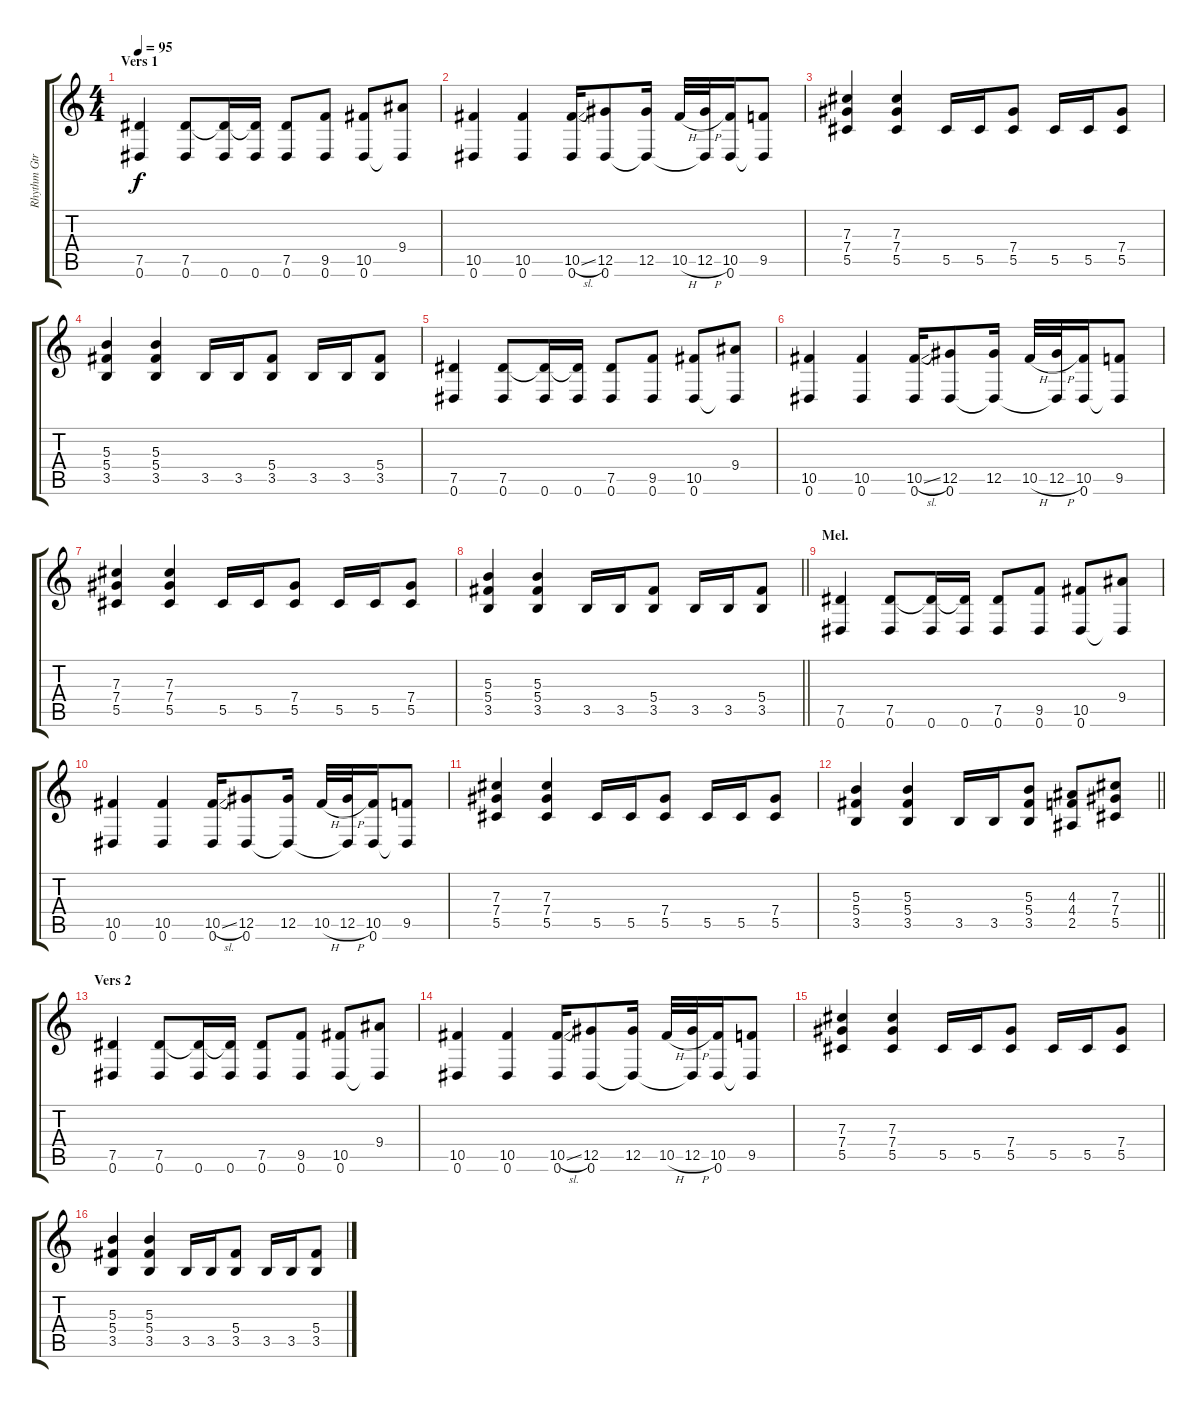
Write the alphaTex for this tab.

\track ("Rhythm Gtr. 1" "Rhythm Gtr") {instrument distortionguitar}
\staff {score tabs}
\tuning (Eb4 Bb3 Gb3 Db3 Ab2 Eb2) {hide}
\ts (4 4)
\section ("" "Vers 1")
\tempo 95
\clef g2
\ks c
(7.5 0.6).4{dy f} (7.5 0.6).8 (7.5{t} 0.6).16 (7.5{t} 0.6).16 (7.5 0.6).8 (9.5 0.6).8 (10.5 0.6).8 (9.4 0.6{t}).8 |
(10.5 0.6).4 (10.5 0.6).4 (10.5{sl} 0.6).16 (12.5 0.6).8 (12.5 0.6{t}).16 10.5{h}.32 (12.5{h} 0.6{t}).32 (10.5 0.6).16 (9.5 0.6{t}).8 |
(7.3 7.4 5.5).4 (7.3 7.4 5.5).4 5.5.16 5.5.16 (7.4 5.5).8 5.5.16 5.5.16 (7.4 5.5).8 |
(5.3 5.4 3.5).4 (5.3 5.4 3.5).4 3.5.16 3.5.16 (5.4 3.5).8 3.5.16 3.5.16 (5.4 3.5).8 |
(7.5 0.6).4 (7.5 0.6).8 (7.5{t} 0.6).16 (7.5{t} 0.6).16 (7.5 0.6).8 (9.5 0.6).8 (10.5 0.6).8 (9.4 0.6{t}).8 |
(10.5 0.6).4 (10.5 0.6).4 (10.5{sl} 0.6).16 (12.5 0.6).8 (12.5 0.6{t}).16 10.5{h}.32 (12.5{h} 0.6{t}).32 (10.5 0.6).16 (9.5 0.6{t}).8 |
(7.3 7.4 5.5).4 (7.3 7.4 5.5).4 5.5.16 5.5.16 (7.4 5.5).8 5.5.16 5.5.16 (7.4 5.5).8 |
\barLineRight lightlight
(5.3 5.4 3.5).4 (5.3 5.4 3.5).4 3.5.16 3.5.16 (5.4 3.5).8 3.5.16 3.5.16 (5.4 3.5).8 |
\section ("" "Mel.")
(7.5 0.6).4 (7.5 0.6).8 (7.5{t} 0.6).16 (7.5{t} 0.6).16 (7.5 0.6).8 (9.5 0.6).8 (10.5 0.6).8 (9.4 0.6{t}).8 |
(10.5 0.6).4 (10.5 0.6).4 (10.5{sl} 0.6).16 (12.5 0.6).8 (12.5 0.6{t}).16 10.5{h}.32 (12.5{h} 0.6{t}).32 (10.5 0.6).16 (9.5 0.6{t}).8 |
(7.3 7.4 5.5).4 (7.3 7.4 5.5).4 5.5.16 5.5.16 (7.4 5.5).8 5.5.16 5.5.16 (7.4 5.5).8 |
\barLineRight lightlight
(5.3 5.4 3.5).4 (5.3 5.4 3.5).4 3.5.16 3.5.16 (5.3 5.4 3.5).8 (4.3 4.4 2.5).8 (7.3 7.4 5.5).8 |
\section ("" "Vers 2")
(7.5 0.6).4 (7.5 0.6).8 (7.5{t} 0.6).16 (7.5{t} 0.6).16 (7.5 0.6).8 (9.5 0.6).8 (10.5 0.6).8 (9.4 0.6{t}).8 |
(10.5 0.6).4 (10.5 0.6).4 (10.5{sl} 0.6).16 (12.5 0.6).8 (12.5 0.6{t}).16 10.5{h}.32 (12.5{h} 0.6{t}).32 (10.5 0.6).16 (9.5 0.6{t}).8 |
(7.3 7.4 5.5).4 (7.3 7.4 5.5).4 5.5.16 5.5.16 (7.4 5.5).8 5.5.16 5.5.16 (7.4 5.5).8 |
(5.3 5.4 3.5).4 (5.3 5.4 3.5).4 3.5.16 3.5.16 (5.4 3.5).8 3.5.16 3.5.16 (5.4 3.5).8
